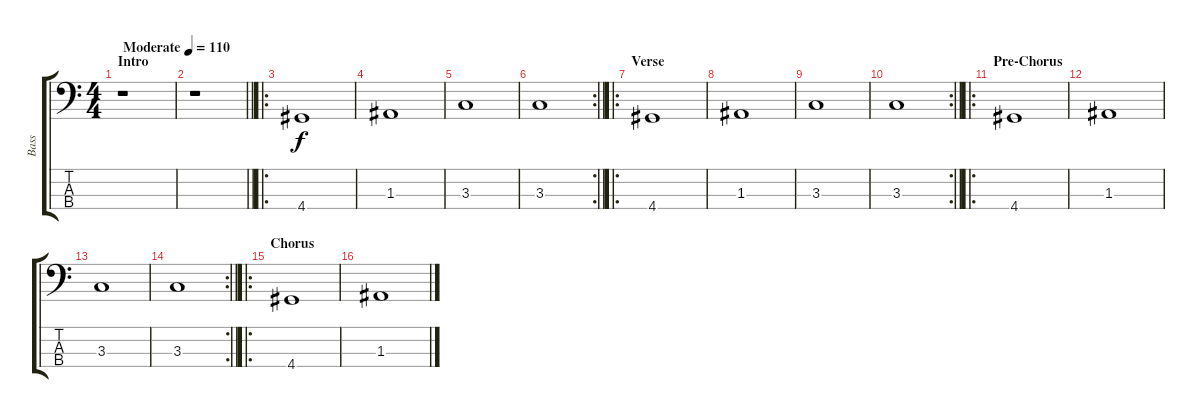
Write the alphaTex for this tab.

\track ("Bass" "Bass") {instrument electricbassfinger}
\staff {score tabs}
\tuning (G2 D2 A1 E1) {hide}
\ts (4 4)
\section ("" "Intro")
\tempo (110 "Moderate")
\clef f4
\ks c
r.1{dy f instrument electricbassfinger} |
\barLineRight lightlight
r.1 |
\ro
4.4.1 |
1.3.1 |
3.3.1 |
\rc 2
\barLineRight lightlight
3.3.1 |
\ro
\section ("" "Verse")
4.4.1 |
1.3.1 |
3.3.1 |
\rc 2
\barLineRight lightlight
3.3.1 |
\ro
\section ("" "Pre-Chorus")
4.4.1 |
1.3.1 |
3.3.1 |
\rc 2
\barLineRight lightlight
3.3.1 |
\ro
\section ("" "Chorus")
4.4.1 |
1.3.1
